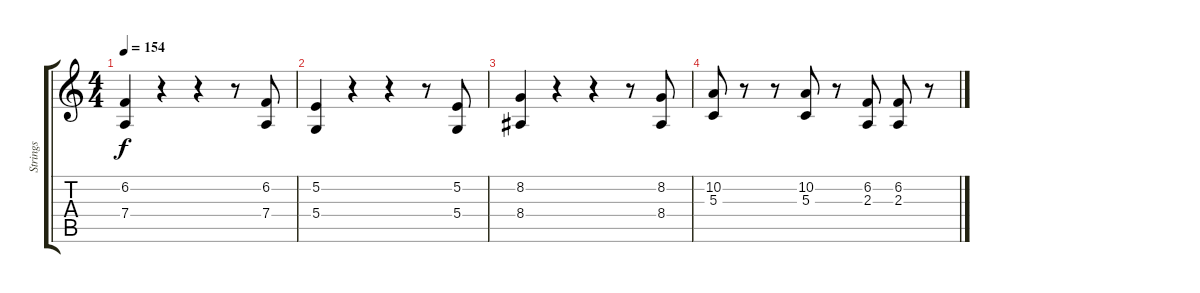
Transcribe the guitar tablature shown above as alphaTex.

\track ("Strings" "Strings") {instrument stringensemble1}
\staff {score tabs}
\tuning (E4 B3 G3 D3 A2 E2) {hide}
\ts (4 4)
\tempo 154
\clef g2
\ks c
(6.2 7.4).4{dy f} r.4 r.4 r.8 (6.2 7.4).8 |
(5.2 5.4).4 r.4 r.4 r.8 (5.2 5.4).8 |
(8.2 8.4).4 r.4 r.4 r.8 (8.2 8.4).8 |
(10.2 5.3).8 r.8 r.8 (10.2 5.3).8 r.8 (6.2 2.3).8 (6.2 2.3).8 r.8
